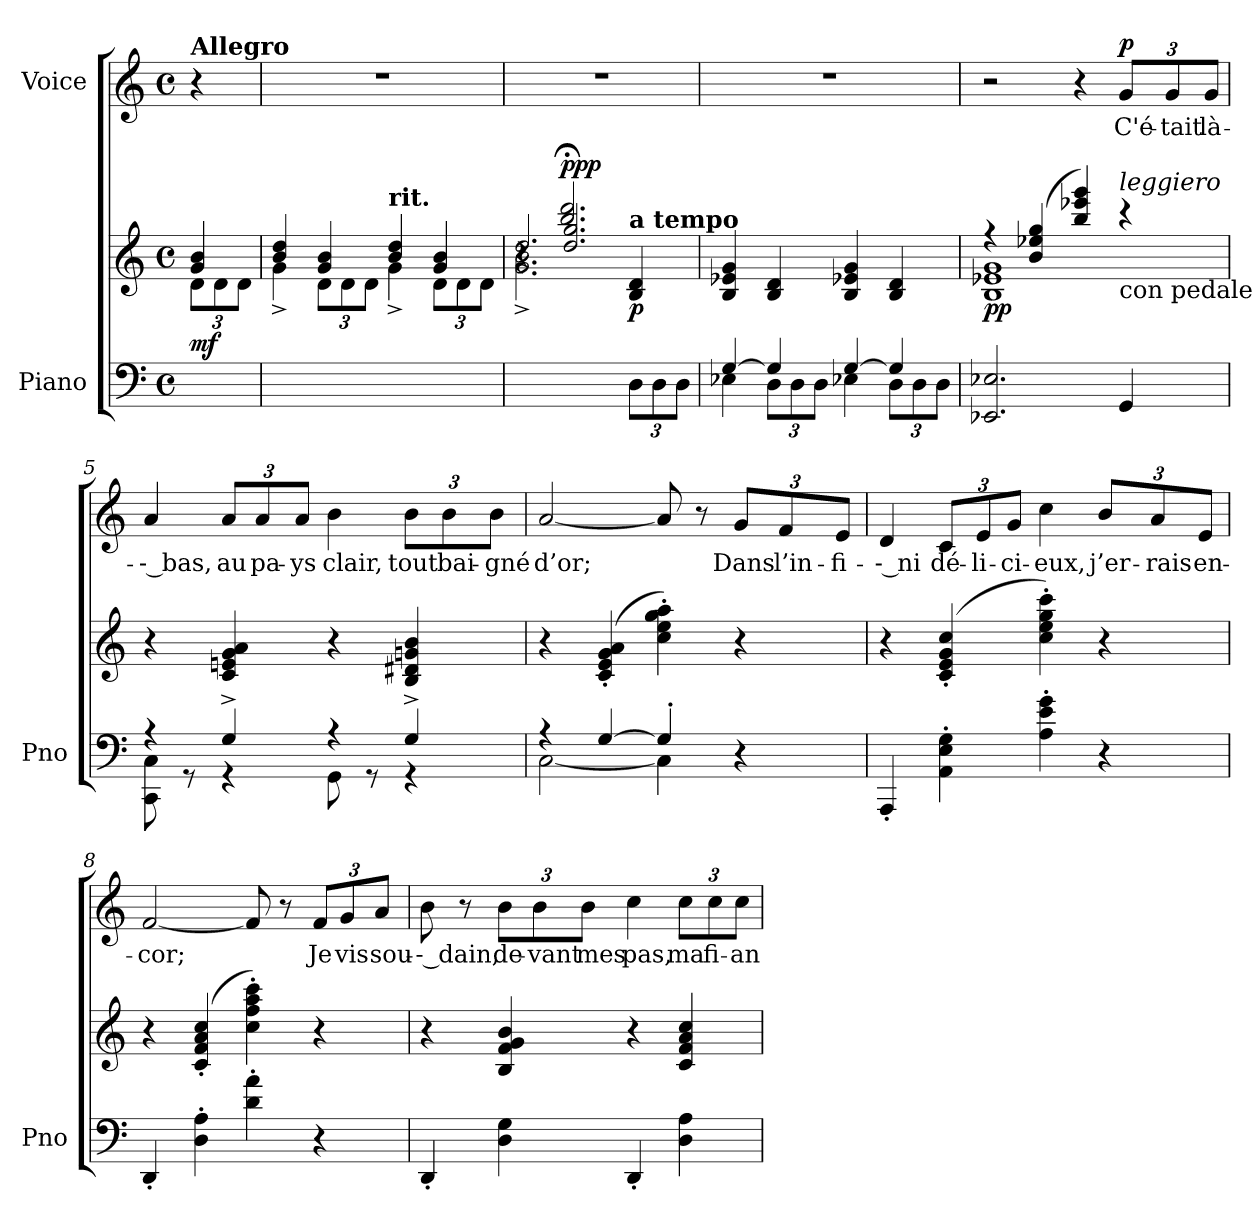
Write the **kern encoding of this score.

**kern	**kern	**dynam	**kern	**text	**dynam
*part2	*part2	*part2	*part1	*part1	*part1
*staff3	*staff2	*staff2/3	*staff1	*staff1	*staff1
*I"Piano	*	*	*I"Voice	*	*
*I'Pno	*	*	*	*	*
*clefF4	*clefG2	*	*clefG2	*	*
*k[]	*k[]	*	*k[]	*	*
*M4/4	*M4/4	*	*M4/4	*	*
*met(c)	*met(c)	*	*met(c)	*	*
*MM104	*MM104	*	*MM104	*	*
=	=	=	=	=	=
*	*^	*	*	*	*
*	*	*Xbrackettup	*	*	*	*
!	!	!	!	!LO:TX:a:B:t=Allegro	!	!
!	!	!	!LO:DY:b	!	!	!
4ryy	4g/ 4b/	12d\L	mf	4r	.	.
.	.	12d\	.	.	.	.
.	.	12d\J	.	.	.	.
=1	=1	=1	=1	=1	=1	=1
1ryy	4b/ 4dd/	4g^<\	.	1r	.	.
.	4g/ 4b/	12d\L	.	.	.	.
.	.	12d\	.	.	.	.
.	.	12d\J	.	.	.	.
!	!LO:TX:a:B:t=rit.	!	!	!	!	!
.	4b/ 4dd/	4g^<\	.	.	.	.
.	4g/ 4b/	12d\L	.	.	.	.
.	.	12d\	.	.	.	.
.	.	12d\J	.	.	.	.
=2	=2	=2	=2	=2	=2	=2
*^	*^	*^	*	*	*	*
4ryy	2.ryy	4r	2.dd/	4ryy	2.g\^ 2.b\^	.	1r	.	.
!	!	!	!	!	!	!LO:DY:a	!	!	!
2.ryy	.	2.bb/;< 2.ddd/;<	.	2.dd/ 2.gg/	.	ppp	.	.	.
!	!	!	!LO:TX:a:B:t=a tempo	!	!	!	!	!	!
!	!	!	!	!	!	!LO:DY:b	!	!	!
.	12D\L	.	4B/ 4d/	.	4ryy	p	.	.	.
.	12D\	.	.	.	.	.	.	.	.
.	12D\J	.	.	.	.	.	.	.	.
*	*	*v	*v	*v	*v	*	*	*	*
=3	=3	=3	=3	=3	=3	=3
[4G/	4E-X\	4B/ 4e-X/ 4g/	.	1r	.	.
*	*Xbrackettup	*	*	*	*	*
4G/]	12D\L	4B/ 4d/	.	.	.	.
.	12D\	.	.	.	.	.
.	12D\J	.	.	.	.	.
[4G/	4E-X\	4B/ 4e-X/ 4g/	.	.	.	.
4G/]	12D\L	4B/ 4d/	.	.	.	.
.	12D\	.	.	.	.	.
.	12D\J	.	.	.	.	.
=4	=4	=4	=4	=4	=4	=4
*	*	*^	*	*	*	*
!	!	!	!	!LO:DY:b	!	!	!
*v	*v	*	*	*	*	*	*
2.EE-X/ 2.E-X/	4r	1B 1e-X 1g	pp	2r	.	.
.	(4b/ 4ee-X/ 4gg/	.	.	.	.	.
.	4bb/ 4eee-X/ 4ggg/)	.	.	4r	.	.
!	!LO:TX:b:t=con pedale	!	!	!	!	!
!	!LO:TX:i:t=leggiero	!	!	!	!	!
!	!	!	!	!	!	!LO:DY:a
4GG/	4r	.	.	12g/L	C'é-	p
.	.	.	.	12g/	-tait	.
.	.	.	.	12g/J	là--	.
*	*v	*v	*	*	*	*
=5	=5	=5	=5	=5	=5
*^	*	*	*	*	*
4r	8CC\ 8C\	4r	.	4a/	-- bas,	.
.	8r	.	.	.	.	.
4G^/	4r	4c/ 4en/ 4g/ 4a/	.	12a/L	au	.
.	.	.	.	12a/	pa-	.
.	.	.	.	12a/J	-ys	.
4r	8GG\	4r	.	4b\	clair,	.
.	8r	.	.	.	.	.
4G^/	4r	4B/ 4d#X/ 4gn/ 4b/	.	12b\L	tout	.
.	.	.	.	12b\	bai-	.
.	.	.	.	12b\J	-gné	.
=6	=6	=6	=6	=6	=6	=6
4r	[2C\	4r	.	[2a/	d’or;	.
[4G/	.	(4c/'> 4e/'> 4g/'> 4a/'>	.	.	.	.
4G'/]	4C\]	4cc\' 4ee\' 4gg\' 4aa\')	.	8a/]	.	.
.	.	.	.	8r	.	.
4r	4ryy	4r	.	12g/L	Dans	.
.	.	.	.	12f/	l’in-	.
.	.	.	.	12e/J	-fi-	.
*v	*v	*	*	*	*	*
=7	=7	=7	=7	=7	=7
4AAA'>/	4r	.	4d/	-- ni	.
4AA\' 4E\' 4G\'	(4c/'> 4e/'> 4g/'> 4cc/'>	.	12c/L	dé-	.
.	.	.	12e/	-li-	.
.	.	.	12g/J	-ci-	.
4A\' 4e\' 4g\'	4cc\' 4ee\' 4gg\' 4ccc\')	.	4cc\	-eux,	.
4r	4r	.	12b/L	j’er-	.
.	.	.	12a/	-rais	.
.	.	.	12e/J	en-	.
=8	=8	=8	=8	=8	=8
4DD'>/	4r	.	[2f/	-cor;	.
4D\' 4A\'	(4c/'> 4f/'> 4a/'> 4cc/'>	.	.	.	.
4d\' 4a\'	4cc\' 4ff\' 4aa\' 4ccc\')	.	8f/]	.	.
.	.	.	8r	.	.
!	!	!	!	!	!LO:DY:a
!	!	!	!	!	!LO:DY:n=1:a
4r	4r	.	12f/L	Je	other-dynamics f
.	.	.	12g/	vis	.
.	.	.	12a/J	sou-	.
=9	=9	=9	=9	=9	=9
4DD'/	4r	.	8b\	-- dain,	.
.	.	.	8r	.	.
4D\ 4G\	4B/ 4f/ 4g/ 4b/	.	12b\L	de-	.
.	.	.	12b\	-vant	.
.	.	.	12b\J	mes	.
4DD'/	4r	.	4cc\	pas,	.
4D\ 4A\	4c/ 4f/ 4a/ 4cc/	.	12cc\L	ma	.
.	.	.	12cc\	fi-	.
.	.	.	12cc\J	-an-	.
=	=	=	=	=	=
*-	*-	*-	*-	*-	*-
